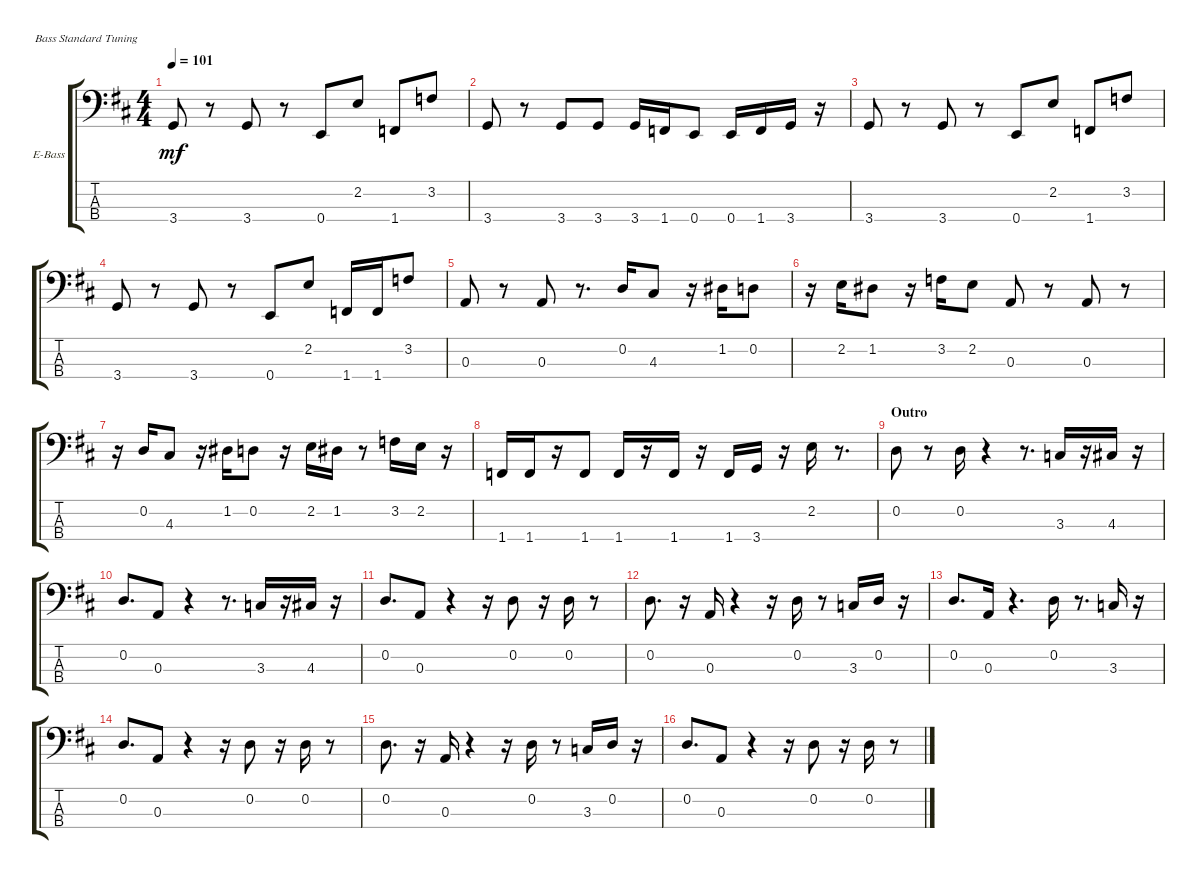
\bracketExtendMode groupsimilarinstruments
\firstSystemTrackNameOrientation horizontal
\otherSystemsTrackNameOrientation horizontal
\track ("Electric Bass" "E-Bass") {instrument electricbassfinger}
\staff {score tabs}
\tuning (G2 D2 A1 E1)
\ts (4 4)
\tempo 101
\clef f4
\scale
0.333333
\ks d
3.4.8{dy mf} r.8 3.4.8 r.8 0.4.8 2.2.8 1.4.8 3.2.8 |
\scale
0.333333 3.4.8 r.8 3.4.8 3.4.8 3.4.16 1.4.16 0.4.8 0.4.16 1.4.16 3.4.16 r.16 |
\scale
0.333333 3.4.8 r.8 3.4.8 r.8 0.4.8 2.2.8 1.4.8 3.2.8 |
\scale
0.333333 3.4.8 r.8 3.4.8 r.8 0.4.8 2.2.8 1.4.16 1.4.16 3.2.8 |
\scale
0.333333 0.3.8 r.8 0.3.8 r.8{d} 0.2.16 4.3.8 r.16 1.2.16 0.2.8 |
\scale
0.333333 r.16 2.2.16 1.2.8 r.16 3.2.16 2.2.8 0.3.8 r.8 0.3.8 r.8 |
\scale
0.333333 r.16 0.2.16 4.3.8 r.16 1.2.16 0.2.8 r.16 2.2.16 1.2.16 r.8 3.2.16 2.2.16 r.16 |
\scale
0.333333 1.4.16 1.4.16 r.16 1.4.8 1.4.16 r.16 1.4.16 r.16 1.4.16 3.4.16 r.16 2.2.16 r.8{d} |
\section ("" "Outro")
\scale
0.333333 0.2.8 r.8 0.2.16 r.4 r.8{d} 3.3.16 r.16 4.3.16 r.16 |
\scale
0.333333 0.2.8{d} 0.3.8 r.4 r.8{d} 3.3.16 r.16 4.3.16 r.16 |
\scale
0.333333 0.2.8{d} 0.3.8 r.4 r.16 0.2.8 r.16 0.2.16 r.8 |
\scale
0.333333 0.2.8{d} r.16 0.3.16 r.4 r.16 0.2.16 r.8 3.3.16 0.2.16 r.16 |
\scale
0.333333 0.2.8{d} 0.3.16 r.4{d} 0.2.16 r.8{d} 3.3.16 r.16 |
\scale
0.333333 0.2.8{d} 0.3.8 r.4 r.16 0.2.8 r.16 0.2.16 r.8 |
\scale
0.333333 0.2.8{d} r.16 0.3.16 r.4 r.16 0.2.16 r.8 3.3.16 0.2.16 r.16 |
\scale
0.333333 0.2.8{d} 0.3.8 r.4 r.16 0.2.8 r.16 0.2.16 r.8
